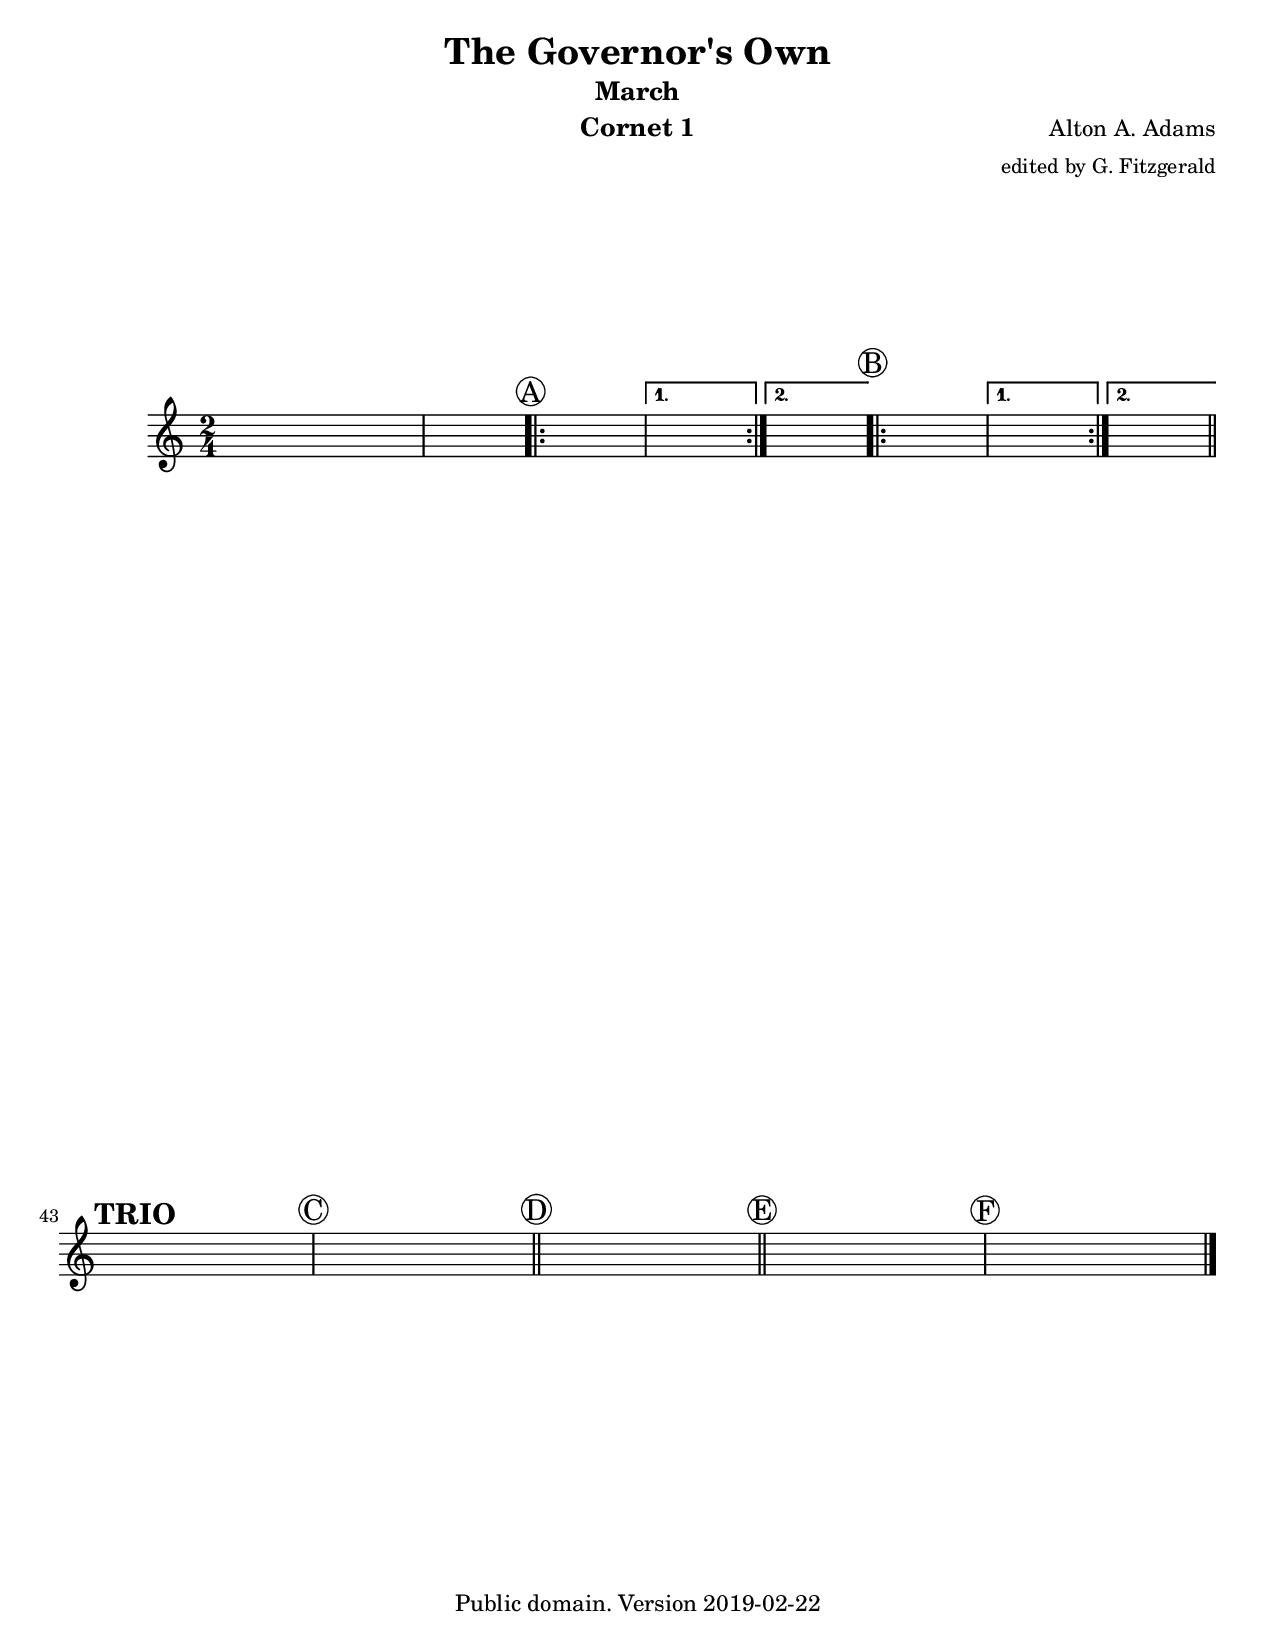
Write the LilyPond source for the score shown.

\version "2.18.2"
\include "GovernorsOwn.ly"

\paper {
  #(set-paper-size "letter")
  ragged-last-bottom = ##f
  ragged-bottom = ##f
}

\header {
  instrument = "Cornet 1"
}

\score {
  \new Staff  { 
    \set Staff.midiInstrument = "trumpet"

    \clef treble
    << \rehearsalMarks 
       \cornetOne >>
  }
  
  \layout { }
  \midi {
    \tempo 4 = 120
  }
}